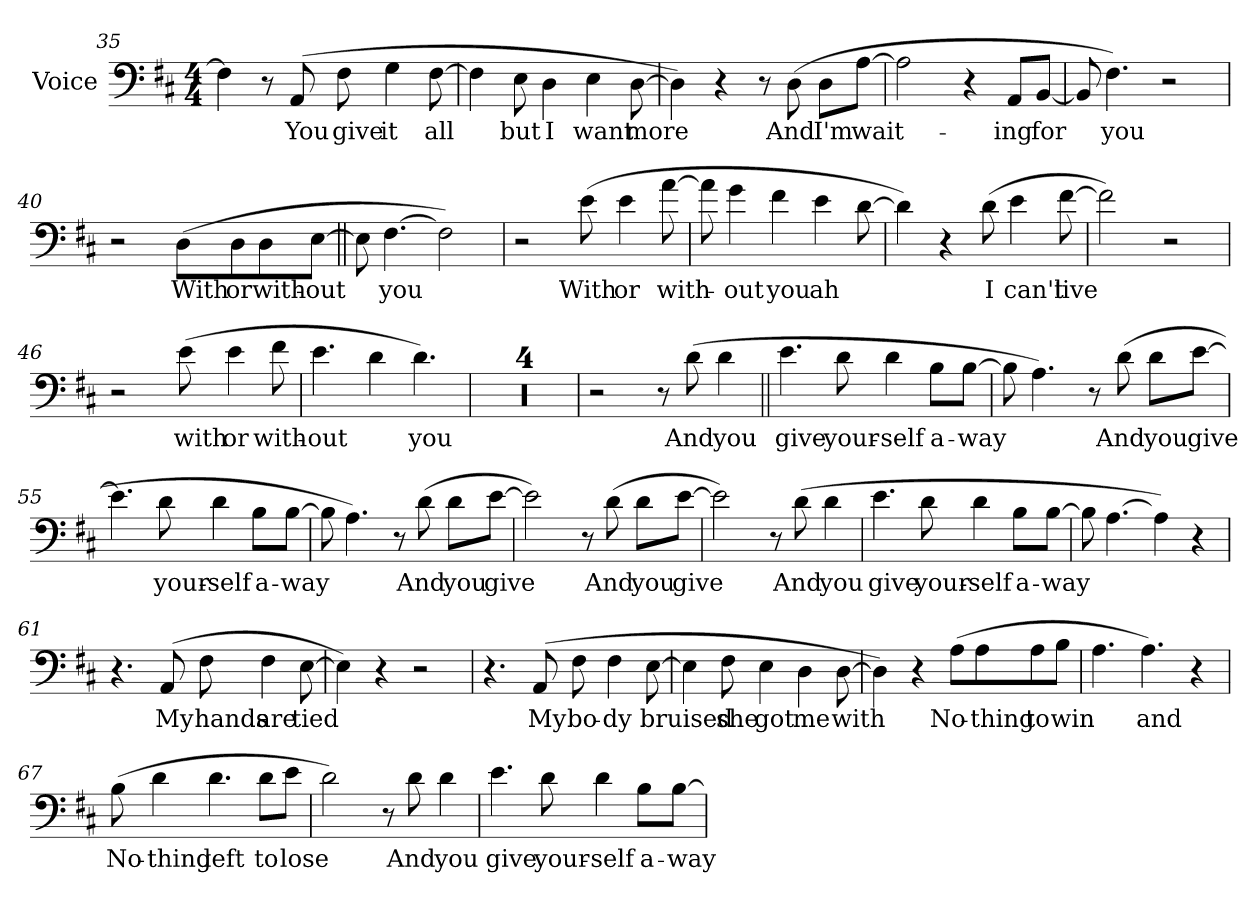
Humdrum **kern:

**kern	**text
*part1	*part1
*staff1	*staff1
*I"Voice	*
*I'Voice	*
!!LO:LB:g=z
*clefF4	*
*k[f#c#]	*
*D:	*
*M4/4	*
=35	=35
4F#i\]	.
8r	.
!	!LO:LY:b:color=#000000
(8AAi/	You
!	!LO:LY:b:color=#000000
8F#i\	give
!	!LO:LY:b:color=#000000
4Gi\	it
!	!LO:LY:b:color=#000000
[8F#i\	all
=36	=36
4F#i\]	.
!	!LO:LY:b:color=#000000
8Ei\	but
!	!LO:LY:b:color=#000000
4Di\	I
!	!LO:LY:b:color=#000000
4Ei\	want
!	!LO:LY:b:color=#000000
[8Di\	more
=37	=37
4Di\])	.
4r	.
8r	.
!	!LO:LY:b:color=#000000
(8Di\	And
!	!LO:LY:b:color=#000000
8Di\L	I'm
!	!LO:LY:b:color=#000000
[8Ai\J	wait-
=38	=38
2Ai\]	.
4r	.
!	!LO:LY:b:color=#000000
8AAi/L	-ing
!	!LO:LY:b:color=#000000
[8BBi/J	for
!!LO:LB:g=z
=39	=39
8BBi/]	.
!	!LO:LY:b:color=#000000
4.F#i\)	you
2r	.
=40	=40
2r	.
!	!LO:LY:b:color=#000000
(8Di\L	With
!	!LO:LY:b:color=#000000
8Di\	or
!	!LO:LY:b:color=#000000
8Di\	with-
!	!LO:LY:b:color=#000000
[8Ei\J	-out
=41||	=41||
8Ei\]	.
!	!LO:LY:b:color=#000000
[4.F#i\	you
2F#i\])	.
=42	=42
2r	.
!	!LO:LY:b:color=#000000
(8ei\	With
!	!LO:LY:b:color=#000000
4ei\	or
!	!LO:LY:b:color=#000000
[8ai\	with-
=43	=43
8ai\]	.
!	!LO:LY:b:color=#000000
4gi\	-out
!	!LO:LY:b:color=#000000
4f#i\	you
!	!LO:LY:b:color=#000000
4ei\	ah
[8di\	.
!!LO:LB:g=z
=44	=44
4di\])	.
4r	.
!	!LO:LY:b:color=#000000
(8di\	I
!	!LO:LY:b:color=#000000
4ei\	can't
!	!LO:LY:b:color=#000000
[8f#i\	live
=45	=45
2f#i\])	.
2r	.
=46	=46
2r	.
!	!LO:LY:b:color=#000000
(8ei\	with
!	!LO:LY:b:color=#000000
4ei\	or
!	!LO:LY:b:color=#000000
8f#i\	with-
=47	=47
!	!LO:LY:b:color=#000000
4.ei\	-out
4di\	.
!	!LO:LY:b:color=#000000
4.di\)	you
=48	=48
1r	.
=49	=49
1r	.
=50	=50
1r	.
!!LO:PB:g=z
=51	=51
1r	.
=52	=52
2r	.
8r	.
!	!LO:LY:b:color=#000000
(8di\	And
!	!LO:LY:b:color=#000000
4di\	you
=53||	=53||
!	!LO:LY:b:color=#000000
4.ei\	give
!	!LO:LY:b:color=#000000
8di\	your-
!	!LO:LY:b:color=#000000
4di\	-self
!	!LO:LY:b:color=#000000
8Bi\L	a-
!	!LO:LY:b:color=#000000
[8Bi\J	-way
=54	=54
8Bi\]	.
4.Ai\)	.
8r	.
!	!LO:LY:b:color=#000000
(8di\	And
!	!LO:LY:b:color=#000000
8di\L	you
!	!LO:LY:b:color=#000000
[8ei\J	give
=55	=55
4.ei\]	.
!	!LO:LY:b:color=#000000
8di\	your-
!	!LO:LY:b:color=#000000
4di\	-self
!	!LO:LY:b:color=#000000
8Bi\L	a-
!	!LO:LY:b:color=#000000
[8Bi\J	-way
!!LO:LB:g=z
=56	=56
8Bi\]	.
4.Ai\)	.
8r	.
!	!LO:LY:b:color=#000000
(8di\	And
!	!LO:LY:b:color=#000000
8di\L	you
!	!LO:LY:b:color=#000000
[8ei\J	give
=57	=57
2ei\])	.
8r	.
!	!LO:LY:b:color=#000000
(8di\	And
!	!LO:LY:b:color=#000000
8di\L	you
!	!LO:LY:b:color=#000000
[8ei\J	give
=58	=58
2ei\])	.
8r	.
!	!LO:LY:b:color=#000000
(8di\	And
!	!LO:LY:b:color=#000000
4di\	you
=59	=59
!	!LO:LY:b:color=#000000
4.ei\	give
!	!LO:LY:b:color=#000000
8di\	your-
!	!LO:LY:b:color=#000000
4di\	-self
!	!LO:LY:b:color=#000000
8Bi\L	a-
!	!LO:LY:b:color=#000000
[8Bi\J	-way
!!LO:LB:g=z
=60	=60
8Bi\]	.
[4.Ai\	.
4Ai\])	.
4r	.
=61	=61
4.r	.
!	!LO:LY:b:color=#000000
(8AAi/	My
!	!LO:LY:b:color=#000000
8F#i\	hands
!	!LO:LY:b:color=#000000
4F#i\	are
!	!LO:LY:b:color=#000000
[8Ei\	tied
=62	=62
4Ei\])	.
4r	.
2r	.
=63	=63
4.r	.
!	!LO:LY:b:color=#000000
(8AAi/	My
!	!LO:LY:b:color=#000000
8F#i\	bo-
!	!LO:LY:b:color=#000000
4F#i\	-dy
!	!LO:LY:b:color=#000000
[8Ei\	bruised
=64	=64
4Ei\]	.
!	!LO:LY:b:color=#000000
8F#i\	she
!	!LO:LY:b:color=#000000
4Ei\	got
!	!LO:LY:b:color=#000000
4Di\	me
!	!LO:LY:b:color=#000000
[8Di\	with
!!LO:LB:g=z
=65	=65
4Di\])	.
4r	.
!	!LO:LY:b:color=#000000
(8Ai\L	No-
!	!LO:LY:b:color=#000000
8Ai\	-thing
!	!LO:LY:b:color=#000000
8Ai\	to
!	!LO:LY:b:color=#000000
8Bi\J	win
=66	=66
4.Ai\	.
!	!LO:LY:b:color=#000000
4.Ai\)	and
4r	.
=67	=67
!	!LO:LY:b:color=#000000
(8Bi\	No-
!	!LO:LY:b:color=#000000
4di\	-thing
!	!LO:LY:b:color=#000000
4.di\	left
!	!LO:LY:b:color=#000000
8di\L	to
!	!LO:LY:b:color=#000000
8ei\J	lose
=68	=68
2di\)	.
8r	.
!	!LO:LY:b:color=#000000
8di\	And
!	!LO:LY:b:color=#000000
4di\	you
!!LO:LB:g=z
=69	=69
!	!LO:LY:b:color=#000000
4.ei\	give
!	!LO:LY:b:color=#000000
8di\	your-
!	!LO:LY:b:color=#000000
4di\	-self
!	!LO:LY:b:color=#000000
8Bi\L	a-
!	!LO:LY:b:color=#000000
[8Bi\J	-way
=	=
*-	*-
